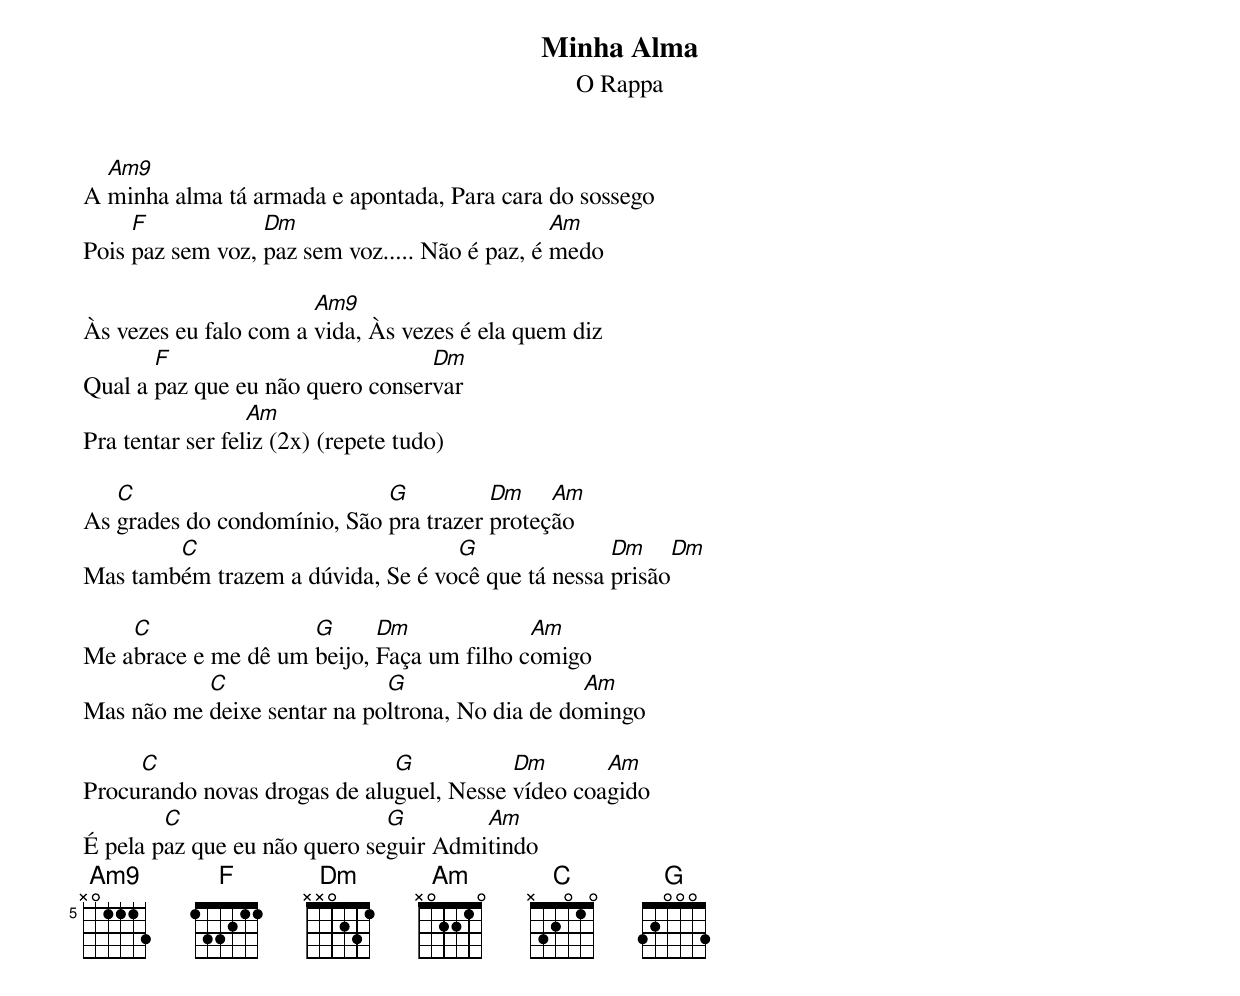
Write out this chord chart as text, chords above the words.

Minha Alma
O Rappa

  Am9
A minha alma tá armada e apontada, Para cara do sossego
     F            Dm                            Am
Pois paz sem voz, paz sem voz..... Não é paz, é medo

                       Am9
Às vezes eu falo com a vida, Às vezes é ela quem diz
       F                          Dm
Qual a paz que eu não quero conservar
                  Am
Pra tentar ser feliz (2x) (repete tudo)

   C                         G          Dm    Am
As grades do condomínio, São pra trazer proteção
        C                          G               Dm     Dm
Mas também trazem a dúvida, Se é você que tá nessa prisão

    C                G      Dm             Am
Me abrace e me dê um beijo, Faça um filho comigo
           C                 G                   Am
Mas não me deixe sentar na poltrona, No dia de domingo

     C                        G           Dm       Am
Procurando novas drogas de aluguel, Nesse vídeo coagido
        C                     G        Am
É pela paz que eu não quero seguir Admitindo
